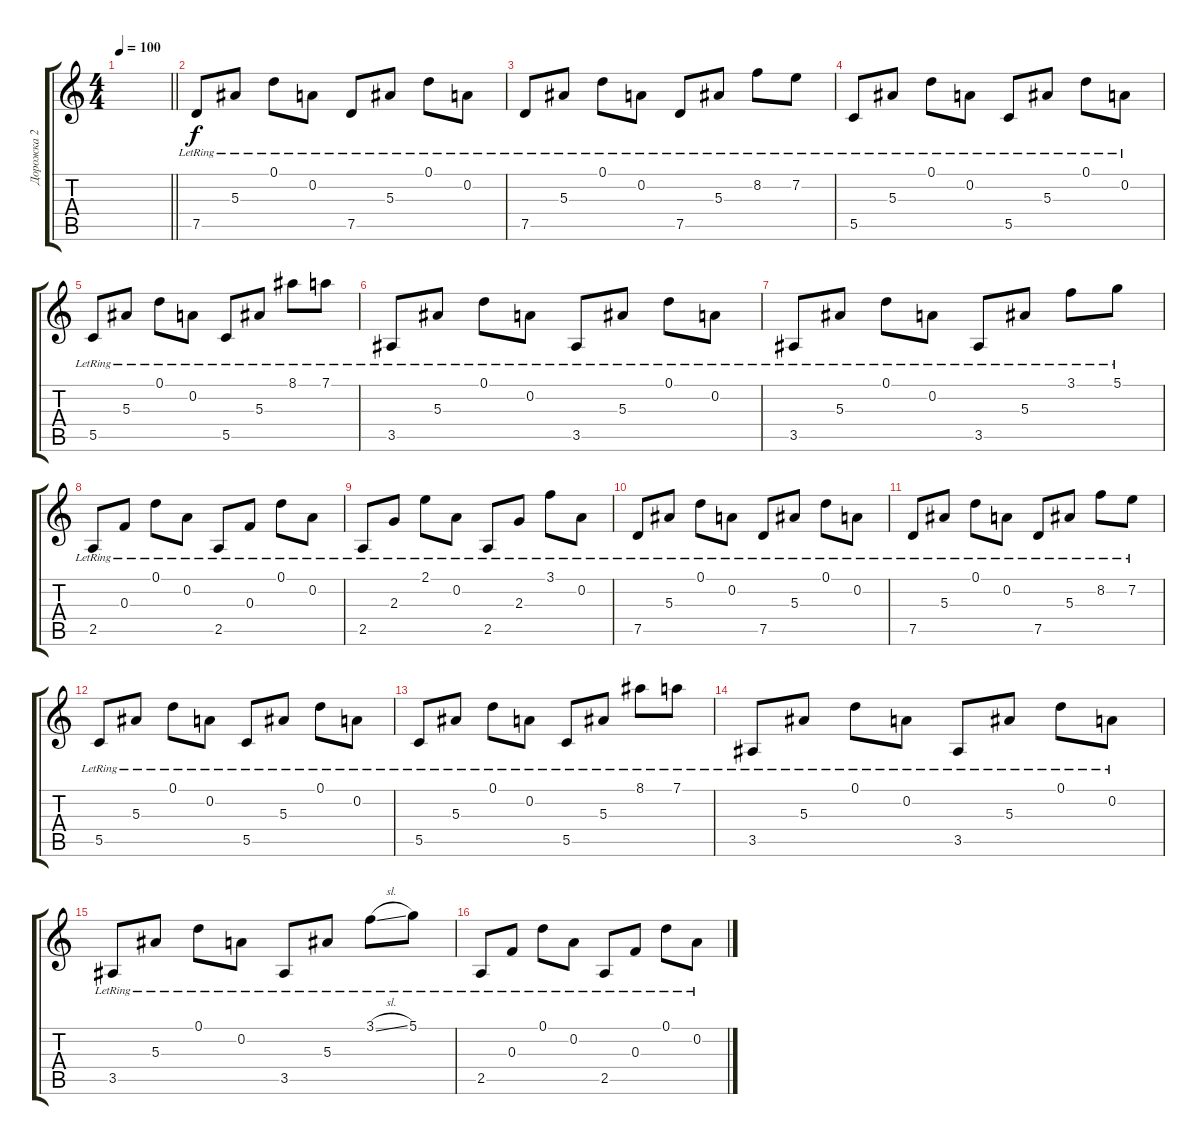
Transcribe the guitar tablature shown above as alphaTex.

\track ("Дорожка 2" "Дорожка 2") {instrument distortionguitar}
\staff {score tabs}
\tuning (D4 A3 F3 C3 G2 C2) {hide}
\ts (4 4)
\tempo 100
\clef g2
\barLineRight lightlight
\ks c
|
\section ("" "")
7.5{lr}.8{instrument electricguitarclean} 5.3{lr}.8 0.1{lr}.8 0.2{lr}.8 7.5{lr}.8 5.3{lr}.8 0.1{lr}.8 0.2{lr}.8 |
7.5{lr}.8 5.3{lr}.8 0.1{lr}.8 0.2{lr}.8 7.5{lr}.8 5.3{lr}.8 8.2{lr}.8 7.2{lr}.8 |
5.5{lr}.8 5.3{lr}.8 0.1{lr}.8 0.2{lr}.8 5.5{lr}.8 5.3{lr}.8 0.1{lr}.8 0.2{lr}.8 |
5.5{lr}.8 5.3{lr}.8 0.1{lr}.8 0.2{lr}.8 5.5{lr}.8 5.3{lr}.8 8.1{lr}.8 7.1{lr}.8 |
3.5{lr}.8 5.3{lr}.8 0.1{lr}.8 0.2{lr}.8 3.5{lr}.8 5.3{lr}.8 0.1{lr}.8 0.2{lr}.8 |
3.5{lr}.8 5.3{lr}.8 0.1{lr}.8 0.2{lr}.8 3.5{lr}.8 5.3{lr}.8 3.1{lr}.8 5.1{lr}.8 |
2.5{lr}.8 0.3{lr}.8 0.1{lr}.8 0.2{lr}.8 2.5{lr}.8 0.3{lr}.8 0.1{lr}.8 0.2{lr}.8 |
2.5{lr}.8 2.3{lr}.8 2.1{lr}.8 0.2{lr}.8 2.5{lr}.8 2.3{lr}.8 3.1{lr}.8 0.2{lr}.8 |
7.5{lr}.8 5.3{lr}.8 0.1{lr}.8 0.2{lr}.8 7.5{lr}.8 5.3{lr}.8 0.1{lr}.8 0.2{lr}.8 |
7.5{lr}.8 5.3{lr}.8 0.1{lr}.8 0.2{lr}.8 7.5{lr}.8 5.3{lr}.8 8.2{lr}.8 7.2{lr}.8 |
5.5{lr}.8 5.3{lr}.8 0.1{lr}.8 0.2{lr}.8 5.5{lr}.8 5.3{lr}.8 0.1{lr}.8 0.2{lr}.8 |
5.5{lr}.8 5.3{lr}.8 0.1{lr}.8 0.2{lr}.8 5.5{lr}.8 5.3{lr}.8 8.1{lr}.8 7.1{lr}.8 |
3.5{lr}.8 5.3{lr}.8 0.1{lr}.8 0.2{lr}.8 3.5{lr}.8 5.3{lr}.8 0.1{lr}.8 0.2{lr}.8 |
3.5{lr}.8 5.3{lr}.8 0.1{lr}.8 0.2{lr}.8 3.5{lr}.8 5.3{lr}.8 3.1{sl lr}.8 5.1{lr}.8 |
2.5{lr}.8 0.3{lr}.8 0.1{lr}.8 0.2{lr}.8 2.5{lr}.8 0.3{lr}.8 0.1{lr}.8 0.2{lr}.8
